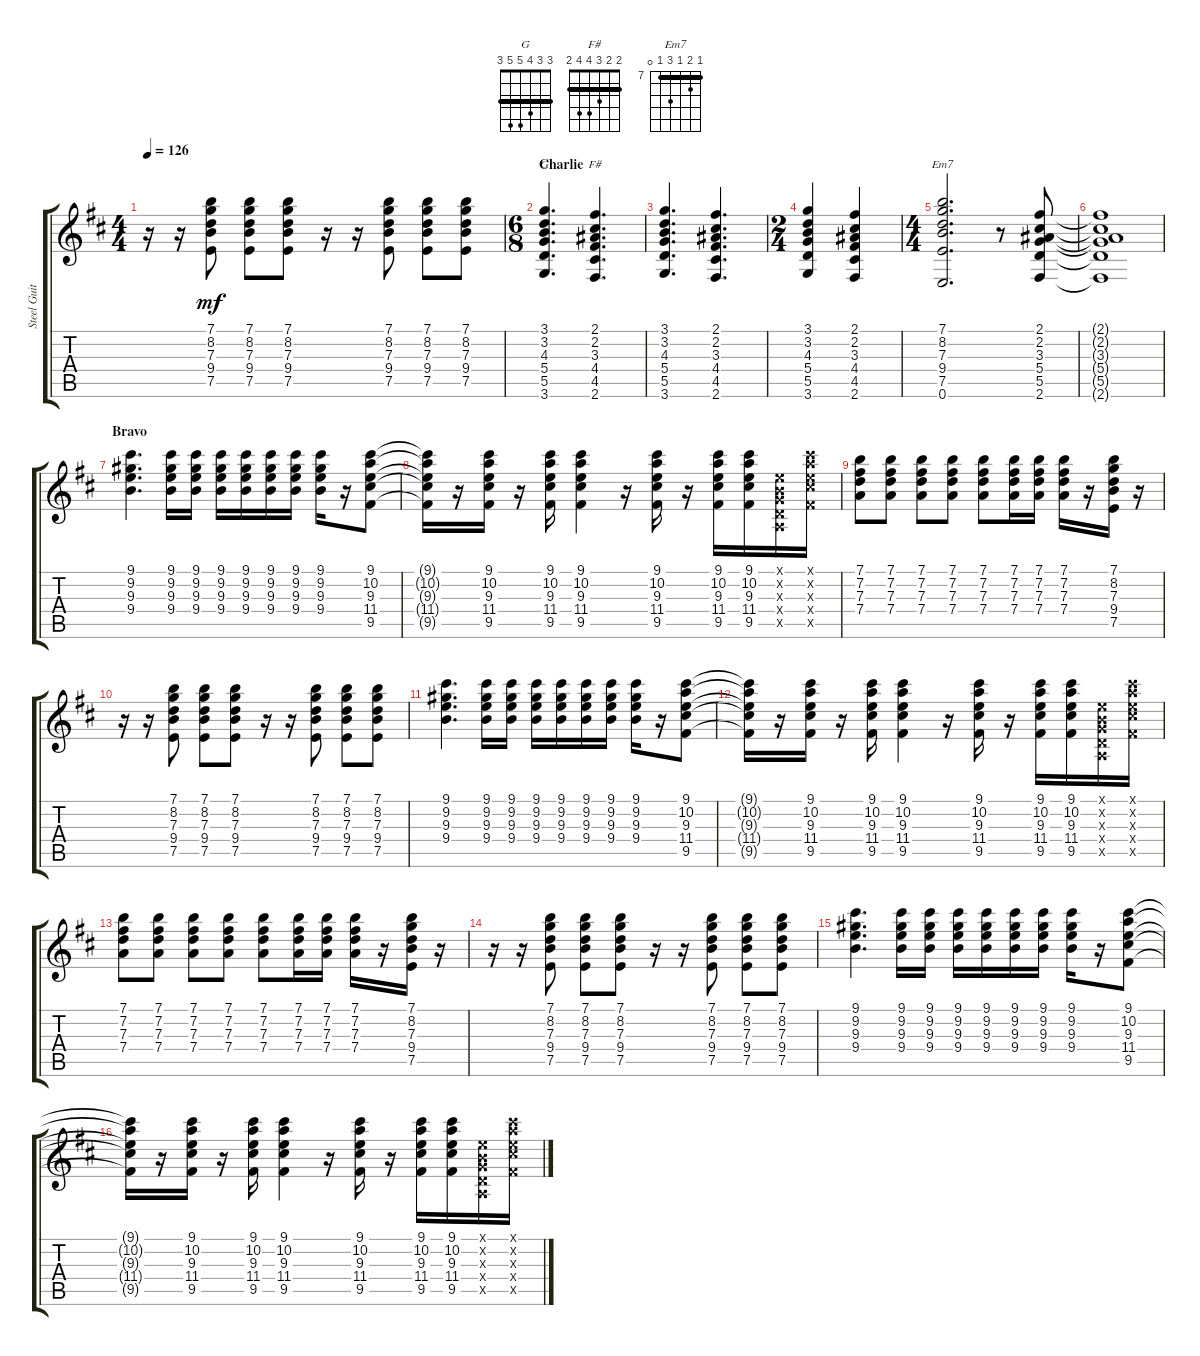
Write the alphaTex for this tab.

\track ("Steel Guitar" "Steel Guit") {instrument acousticguitarsteel}
\staff {score tabs}
\tuning (E4 B3 G3 D3 A2 E2) {hide}
\chord ("G" 3 3 4 5 5 3) {barre 3}
\chord ("F#" 2 2 3 4 4 2) {barre 2}
\chord ("Em7" 7 8 7 9 7 0) {firstfret 7 barre 7}
\ts (4 4)
\tempo 126
\clef g2
\ks bminor
r.16{dy mf} r.16 (7.1 8.2 7.3 9.4 7.5).8 (7.1 8.2 7.3 9.4 7.5).8 (7.1 8.2 7.3 9.4 7.5).8 r.16 r.16 (7.1 8.2 7.3 9.4 7.5).8 (7.1 8.2 7.3 9.4 7.5).8 (7.1 8.2 7.3 9.4 7.5).8 |
\ts (6 8)
\section ("" "Charlie")
(3.1 3.2 4.3 5.4 5.5 3.6).4{d ch "G"} (2.1 2.2 3.3 4.4 4.5 2.6).4{d ch "F#"} |
(3.1 3.2 4.3 5.4 5.5 3.6).4{d} (2.1 2.2 3.3 4.4 4.5 2.6).4{d} |
\ts (2 4)
(3.1 3.2 4.3 5.4 5.5 3.6).4 (2.1 2.2 3.3 4.4 4.5 2.6).4 |
\ts (4 4)
(7.1 8.2 7.3 9.4 7.5 0.6).2{d ch "Em7"} r.8 (2.1 2.2 3.3 5.4 5.5 2.6).8 |
(2.1{t} 2.2{t} 3.3{t} 5.4{t} 5.5{t} 2.6{t}).1 |
\section ("" "Bravo")
(9.1 9.2 9.3 9.4).4{d} (9.1 9.2 9.3 9.4).16 (9.1 9.2 9.3 9.4).16 (9.1 9.2 9.3 9.4).16 (9.1 9.2 9.3 9.4).16 (9.1 9.2 9.3 9.4).16 (9.1 9.2 9.3 9.4).16 (9.1 9.2 9.3 9.4).16 r.16 (9.1 10.2 9.3 11.4 9.5).8 |
(9.1{t} 10.2{t} 9.3{t} 11.4{t} 9.5{t}).16 r.16 (9.1 10.2 9.3 11.4 9.5).16 r.16 (9.1 10.2 9.3 11.4 9.5).16 (9.1 10.2 9.3 11.4 9.5).4 r.16 (9.1 10.2 9.3 11.4 9.5).16 r.16 (9.1 10.2 9.3 11.4 9.5).16 (9.1 10.2 9.3 11.4 9.5).16 (0.1{x} 0.2{x} 0.3{x} 0.4{x} 0.5{x}).16 (9.1{x} 10.2{x} 9.3{x} 11.4{x} 9.5{x}).16 |
(7.1 7.2 7.3 7.4).8 (7.1 7.2 7.3 7.4).8 (7.1 7.2 7.3 7.4).8 (7.1 7.2 7.3 7.4).8 (7.1 7.2 7.3 7.4).8 (7.1 7.2 7.3 7.4).16 (7.1 7.2 7.3 7.4).16 (7.1 7.2 7.3 7.4).16 r.16 (7.1 8.2 7.3 9.4 7.5).16 r.16 |
r.16 r.16 (7.1 8.2 7.3 9.4 7.5).8 (7.1 8.2 7.3 9.4 7.5).8 (7.1 8.2 7.3 9.4 7.5).8 r.16 r.16 (7.1 8.2 7.3 9.4 7.5).8 (7.1 8.2 7.3 9.4 7.5).8 (7.1 8.2 7.3 9.4 7.5).8 |
(9.1 9.2 9.3 9.4).4{d} (9.1 9.2 9.3 9.4).16 (9.1 9.2 9.3 9.4).16 (9.1 9.2 9.3 9.4).16 (9.1 9.2 9.3 9.4).16 (9.1 9.2 9.3 9.4).16 (9.1 9.2 9.3 9.4).16 (9.1 9.2 9.3 9.4).16 r.16 (9.1 10.2 9.3 11.4 9.5).8 |
(9.1{t} 10.2{t} 9.3{t} 11.4{t} 9.5{t}).16 r.16 (9.1 10.2 9.3 11.4 9.5).16 r.16 (9.1 10.2 9.3 11.4 9.5).16 (9.1 10.2 9.3 11.4 9.5).4 r.16 (9.1 10.2 9.3 11.4 9.5).16 r.16 (9.1 10.2 9.3 11.4 9.5).16 (9.1 10.2 9.3 11.4 9.5).16 (0.1{x} 0.2{x} 0.3{x} 0.4{x} 0.5{x}).16 (9.1{x} 10.2{x} 9.3{x} 11.4{x} 9.5{x}).16 |
(7.1 7.2 7.3 7.4).8 (7.1 7.2 7.3 7.4).8 (7.1 7.2 7.3 7.4).8 (7.1 7.2 7.3 7.4).8 (7.1 7.2 7.3 7.4).8 (7.1 7.2 7.3 7.4).16 (7.1 7.2 7.3 7.4).16 (7.1 7.2 7.3 7.4).16 r.16 (7.1 8.2 7.3 9.4 7.5).16 r.16 |
r.16 r.16 (7.1 8.2 7.3 9.4 7.5).8 (7.1 8.2 7.3 9.4 7.5).8 (7.1 8.2 7.3 9.4 7.5).8 r.16 r.16 (7.1 8.2 7.3 9.4 7.5).8 (7.1 8.2 7.3 9.4 7.5).8 (7.1 8.2 7.3 9.4 7.5).8 |
(9.1 9.2 9.3 9.4).4{d} (9.1 9.2 9.3 9.4).16 (9.1 9.2 9.3 9.4).16 (9.1 9.2 9.3 9.4).16 (9.1 9.2 9.3 9.4).16 (9.1 9.2 9.3 9.4).16 (9.1 9.2 9.3 9.4).16 (9.1 9.2 9.3 9.4).16 r.16 (9.1 10.2 9.3 11.4 9.5).8 |
(9.1{t} 10.2{t} 9.3{t} 11.4{t} 9.5{t}).16 r.16 (9.1 10.2 9.3 11.4 9.5).16 r.16 (9.1 10.2 9.3 11.4 9.5).16 (9.1 10.2 9.3 11.4 9.5).4 r.16 (9.1 10.2 9.3 11.4 9.5).16 r.16 (9.1 10.2 9.3 11.4 9.5).16 (9.1 10.2 9.3 11.4 9.5).16 (0.1{x} 0.2{x} 0.3{x} 0.4{x} 0.5{x}).16 (9.1{x} 10.2{x} 9.3{x} 11.4{x} 9.5{x}).16
